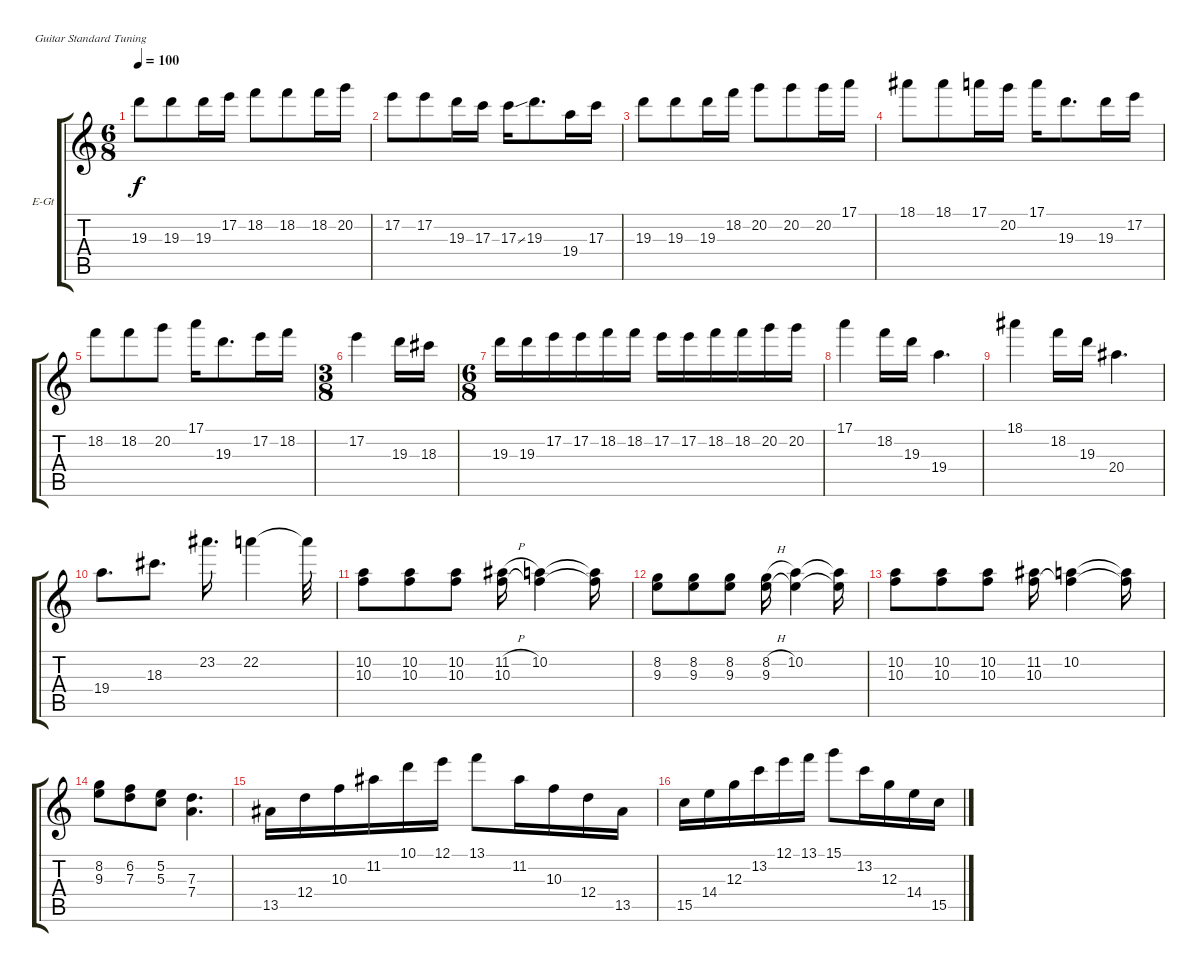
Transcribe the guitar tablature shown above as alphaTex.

\defaultSystemsLayout 4
\bracketExtendMode groupsimilarinstruments
\firstSystemTrackNameOrientation horizontal
\otherSystemsTrackNameOrientation horizontal
\track ("Electric Guitar" "E-Gt") {instrument overdrivenguitar}
\staff {score tabs}
\tuning (E4 B3 G3 D3 A2 E2)
\ts (6 8)
\tempo 100
\clef g2
\ks c
19.3.8{dy f} 19.3.8 19.3.16 17.2.16 18.2.8 18.2.8 18.2.16 20.2.16 |
17.2.8 17.2.8 19.3.16 17.3.16 17.3{ss}.16 19.3.8{d} 19.4.16 17.3.16 |
19.3.8 19.3.8 19.3.16 18.2.16 20.2.8 20.2.8 20.2.16 17.1.16 |
18.1.8 18.1.8 17.1.16 20.2.16 17.1.16 19.3.8{d} 19.3.16 17.2.16 |
18.2.8 18.2.8 20.2.8 17.1.16 19.3.8{d} 17.2.16 18.2.16 |
\ts (3 8)
17.2.4 19.3.16 18.3.16 |
\ts (6 8)
19.3.16 19.3.16 17.2.16 17.2.16 18.2.16 18.2.16 17.2.16 17.2.16 18.2.16 18.2.16 20.2.16 20.2.16 |
17.1.4 18.2.16 19.3.16 19.4.4{d} |
18.1.4 18.2.16 19.3.16 20.4.4{d} |
19.4.8{d} 18.3.8{d} 23.2.16{d} 22.2.4 22.2{t}.32 |
(10.2 10.3).8 (10.2 10.3).8 (10.2 10.3).8 (11.2{h} 10.3).16 (10.2 10.3{t}).4 (10.2{t} 10.3{t}).16 |
(8.2 9.3).8 (8.2 9.3).8 (8.2 9.3).8 (8.2{h} 9.3).16 (10.2 9.3{t}).4 (10.2{t} 9.3{t}).16 |
(10.2 10.3).8 (10.2 10.3).8 (10.2 10.3).8 (11.2 10.3).16 (10.2 10.3{t}).4 (10.2{t} 10.3{t}).16 |
(8.2 9.3).8 (6.2 7.3).8 (5.2 5.3).8 (7.3 7.4).4{d} |
13.5.16 12.4.16 10.3.16 11.2.16 10.1.16 12.1.16 13.1.8 11.2.16 10.3.16 12.4.16 13.5.16 |
15.5.16 14.4.16 12.3.16 13.2.16 12.1.16 13.1.16 15.1.8 13.2.16 12.3.16 14.4.16 15.5.16
